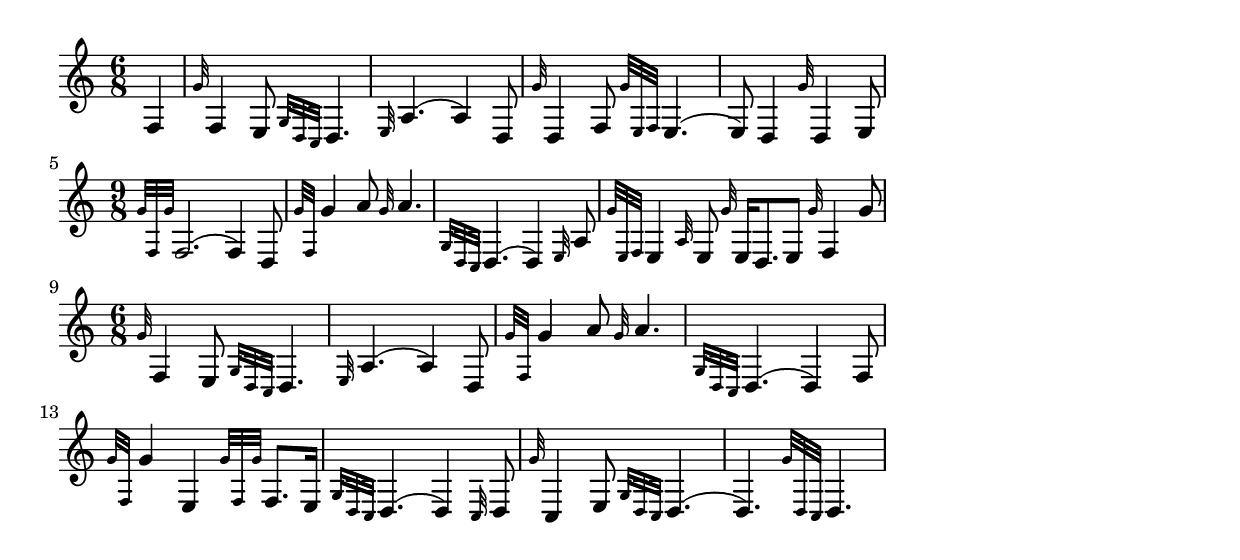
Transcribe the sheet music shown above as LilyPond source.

\version "1.9.8"

\header {
 texidoc = "@cindex Bagpipe Music
Here's an example of bagpipe music.
"
}

% doen't work??  
%#(add-to-grace-init "Voice" 'Stem 'font-relative-size )

\paper {
  linewidth = 14.0 \cm
  indent = 0.0 \cm
  \translator { \StaffContext
  	TimeSignature \override #'style = #'C
%  	TimeSignature \override #'visibility-function = #begin-of-line-visible
  	TimeSignature \override #'break-visibility = #begin-of-line-visible
  }	
}

taor =  \notes{ \grace {  g32[ d g e]}}
grip =  \notes{ \grace {  g32[ b g ]}}
thrd =  \notes{ \grace {  g32[ d c] }}
birl =  \notes{ \grace {  g32[ a g] }}
gstd =  \notes{ \grace {  g'32[ d g] }}
 lgg = \notes{ \grace { g32 }}
 lag = \notes{ \grace { a32 }}
 fgg = \notes{ \grace {  f32[ g'32] }}
dblb =  \notes{ \grace {  g'32[ b d] }}
dblc =  \notes{ \grace {  g'32[ c d] }}
dble =  \notes{ \grace {  g'32[ e f] }}
dblf =  \notes{ \grace {  g'32[ f g'] }}
dblg =  \notes{ \grace {  g'32[ f] }}
dbla =  \notes{ \grace {  a'32[ g'] }}
cg   = \notes{ \grace { c32 }}
eg   = \notes{ \grace { e32 }}
gg   = \notes{ \grace { g'32 }}
dg   = \notes{ \grace { d32 }}
hag  = \notes{ \grace { a'32 }}
gefg =  \notes{ \grace {  g'32[ e f] }}
efg  = \notes{ \grace {  e32[ f] }}
gdcg =  \notes{ \grace {  g'32[ d c]}}
gcdg =  \notes{ \grace {  g'32[ c d]}}



% 
\score {
  \notes  { \time 6/8 \partial 4

 #(add-grace-property 'Voice 'Stem 'length 6)
 #(add-grace-property 'Voice 'Stem 'stroke-style '())

	    
  \tieUp
  \slurUp
f4 |
\gg f4 e8 \thrd d4. |
\eg a4.(a4) d8 |
\gg d4 f8 \dble e4. ( | \noBreak
e8) d4 \gg d4 e8 |

\break
\time 9/8
\dblf f2.( f4) d8 |
\time 6/8
\dblg g'4 a'8 \gg a'4. |
\thrd d4.( d4) \eg a8 |
\time 9/8
\dble e4 \lag e8 \gg  e16[ d8. e8] \gg f4 g'8 |

\break
\time 6/8
\gg f4 e8 \thrd d4. |
\eg a4.( a4) d8 |
\dblg g'4 a'8 \gg a'4. |
\thrd d4.( d4) f8 |

\break
\dblg g'4 e4 \dblf  f8.[ e16] |
\thrd d4.( d4) \cg d8 |
\gg c4 e8 \thrd d4.( |
d4.) \gdcg d4.
  }
}

